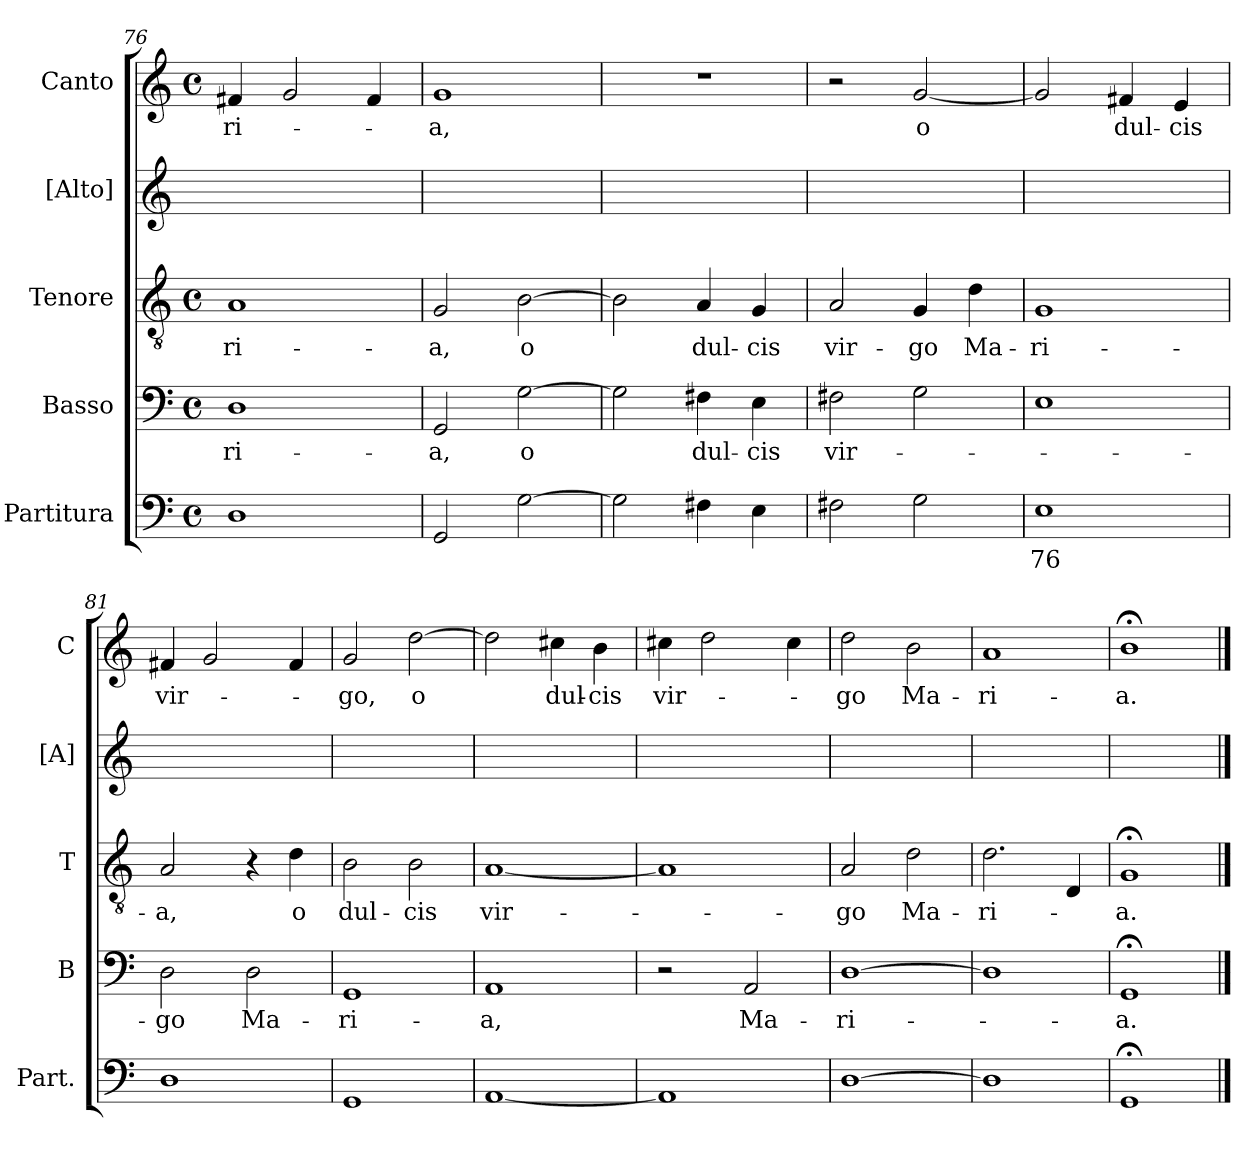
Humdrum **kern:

**kern	**text	**kern	**text	**kern	**text	**kern	**kern	**text
*part5	*part5	*part4	*part4	*part3	*part3	*part2	*part1	*part1
*staff5	*staff5	*staff4	*staff4	*staff3	*staff3	*staff2	*staff1	*staff1
*I"Partitura	*	*I"Basso	*	*I"Tenore	*	*I"[Alto]	*I"Canto	*
*I'Part.	*	*I'B	*	*I'T	*	*I'[A]	*I'C	*
*clefF4	*	*clefF4	*	*clefGv2	*	*clefG2	*clefG2	*
*k[]	*	*k[]	*	*k[]	*	*k[]	*k[]	*
*M4/4	*	*M4/4	*	*M4/4	*	*	*M4/4	*
*met(c)	*	*met(c)	*	*met(c)	*	*	*met(c)	*
=76	=76	=76	=76	=76	=76	=76	=76	=76
!	!	!	!LO:LY:b	!	!LO:LY:b	!	!	!LO:LY:b
1D	.	1D	-ri-	1A	-ri-	1ryy	4f#X/	-ri-
.	.	.	.	.	.	.	2g/	.
.	.	.	.	.	.	.	4f#/	.
=77	=77	=77	=77	=77	=77	=77	=77	=77
!	!	!	!LO:LY:b	!	!LO:LY:b	!	!	!LO:LY:b
2GG/	.	2GG/	-a,	2G/	-a,	1ryy	1g	-a,
!	!	!	!LO:LY:b	!	!LO:LY:b	!	!	!
[2G\	.	[2G\	o	[2B\	o	.	.	.
=78	=78	=78	=78	=78	=78	=78	=78	=78
2G\]	.	2G\]	.	2B\]	.	1ryy	1r	.
!	!	!	!LO:LY:b	!	!LO:LY:b	!	!	!
4F#X\	.	4F#X\	dul-	4A/	dul-	.	.	.
!	!	!	!LO:LY:b	!	!LO:LY:b	!	!	!
4E\	.	4E\	-cis	4G/	-cis	.	.	.
=79	=79	=79	=79	=79	=79	=79	=79	=79
!	!	!	!LO:LY:b	!	!LO:LY:b	!	!	!
2F#X\	.	2F#X\	vir-	2A/	vir-	1ryy	2r	.
!	!	!	!	!	!LO:LY:b	!	!	!LO:LY:b
2G\	.	2G\	.	4G/	-go	.	[2g/	o
!	!	!	!	!	!LO:LY:b	!	!	!
.	.	.	.	4d\	Ma-	.	.	.
=80	=80	=80	=80	=80	=80	=80	=80	=80
!	!LO:LY:b	!	!	!	!LO:LY:b	!	!	!
1E	76	1E	.	1G	-ri-	1ryy	2g/]	.
!	!	!	!	!	!	!	!	!LO:LY:b
.	.	.	.	.	.	.	4f#X/	dul-
!	!	!	!	!	!	!	!	!LO:LY:b
.	.	.	.	.	.	.	4e/	-cis
=81	=81	=81	=81	=81	=81	=81	=81	=81
!	!	!	!LO:LY:b	!	!LO:LY:b	!	!	!LO:LY:b
1D	.	2D\	-go	2A/	-a,	1ryy	4f#X/	vir-
.	.	.	.	.	.	.	2g/	.
!	!	!	!LO:LY:b	!	!	!	!	!
.	.	2D\	Ma-	4r	.	.	.	.
!	!	!	!	!	!LO:LY:b	!	!	!
.	.	.	.	4d\	o	.	4f#/	.
=82	=82	=82	=82	=82	=82	=82	=82	=82
!	!	!	!LO:LY:b	!	!LO:LY:b	!	!	!LO:LY:b
1GG	.	1GG	-ri-	2B\	dul-	1ryy	2g/	-go,
!	!	!	!	!	!LO:LY:b	!	!	!LO:LY:b
.	.	.	.	2B\	-cis	.	[2dd\	o
=83	=83	=83	=83	=83	=83	=83	=83	=83
!	!	!	!LO:LY:b	!	!LO:LY:b	!	!	!
[1AA	.	1AA	-a,	[1A	vir-	1ryy	2dd\]	.
!	!	!	!	!	!	!	!	!LO:LY:b
.	.	.	.	.	.	.	4cc#X\	dul-
!	!	!	!	!	!	!	!	!LO:LY:b
.	.	.	.	.	.	.	4b\	-cis
=84	=84	=84	=84	=84	=84	=84	=84	=84
!	!	!	!	!	!	!	!	!LO:LY:b
1AA]	.	2r	.	1A]	.	1ryy	4cc#X\	vir-
.	.	.	.	.	.	.	2dd\	.
!	!	!	!LO:LY:b	!	!	!	!	!
.	.	2AA/	Ma-	.	.	.	.	.
.	.	.	.	.	.	.	4cc#\	.
=85	=85	=85	=85	=85	=85	=85	=85	=85
!	!	!	!LO:LY:b	!	!LO:LY:b	!	!	!LO:LY:b
[1D	.	[1D	-ri-	2A/	-go	1ryy	2dd\	-go
!	!	!	!	!	!LO:LY:b	!	!	!LO:LY:b
.	.	.	.	2d\	Ma-	.	2b\	Ma-
=86	=86	=86	=86	=86	=86	=86	=86	=86
!	!	!	!	!	!LO:LY:b	!	!	!LO:LY:b
1D]	.	1D]	.	2.d\	-ri-	1ryy	1a	-ri-
.	.	.	.	4D/	.	.	.	.
=87	=87	=87	=87	=87	=87	=87	=87	=87
!	!	!	!LO:LY:b	!	!LO:LY:b	!	!	!LO:LY:b
1GG;<	.	1GG;<	-a.	1G;<	-a.	1ryy	1b;<	-a.
==	==	==	==	==	==	==	==	==
*-	*-	*-	*-	*-	*-	*-	*-	*-
